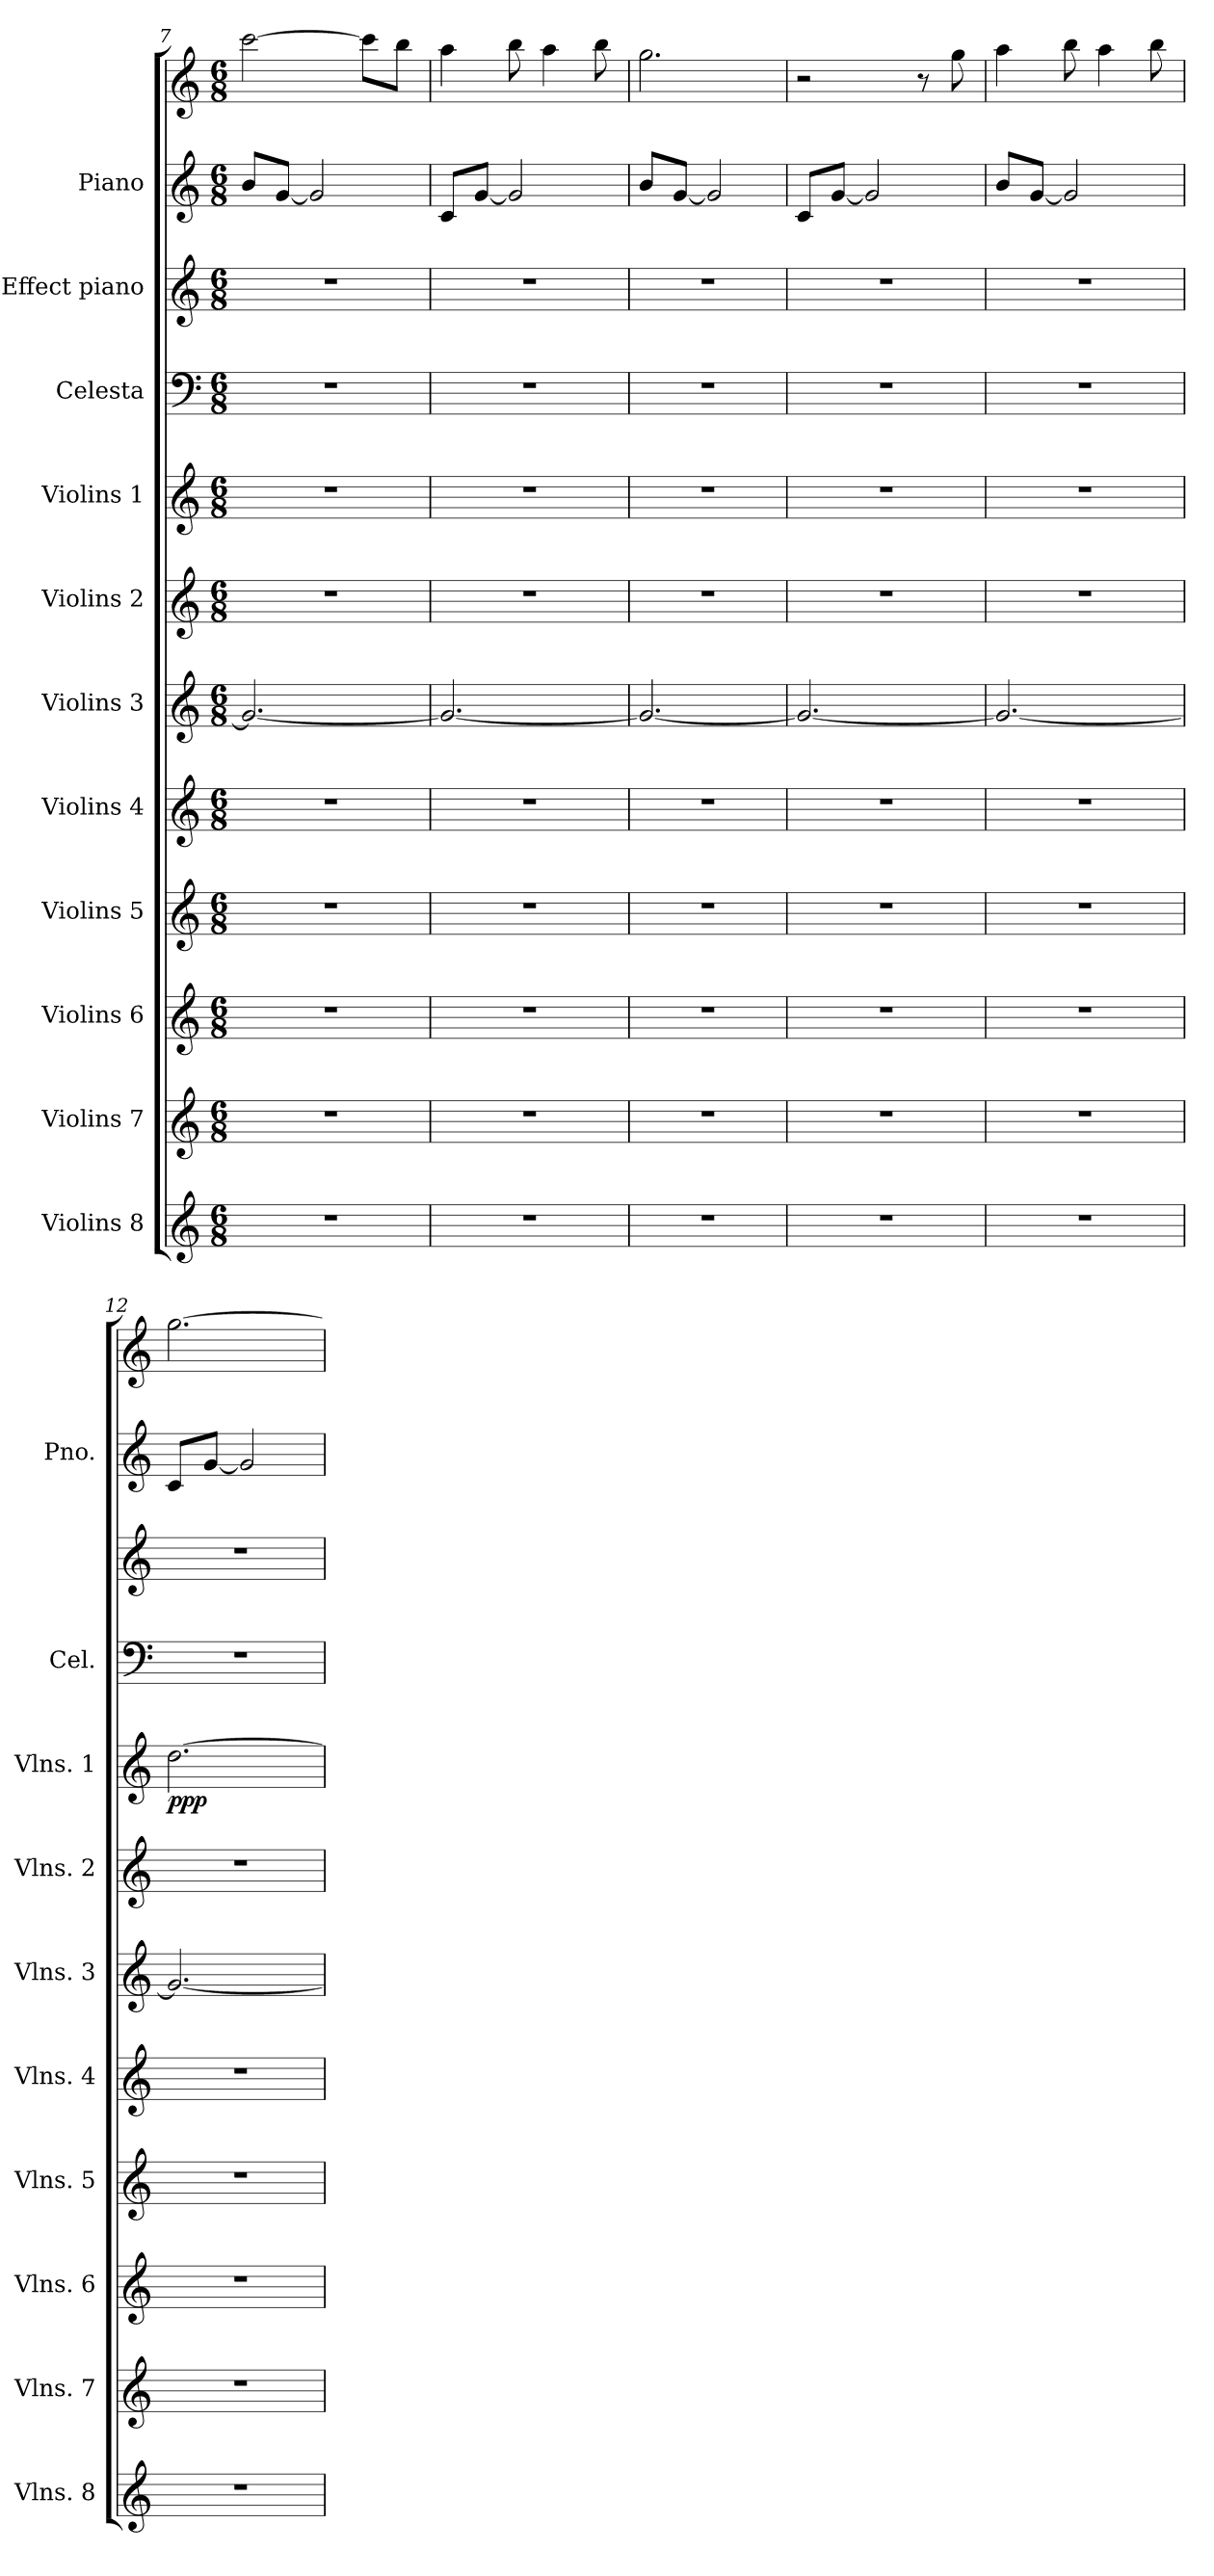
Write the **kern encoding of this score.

**kern	**kern	**kern	**kern	**kern	**kern	**kern	**kern	**dynam	**kern	**kern	**kern	**kern
*part11	*part10	*part9	*part8	*part7	*part6	*part5	*part4	*part4	*part3	*part2	*part1	*part1
*staff12	*staff11	*staff10	*staff9	*staff8	*staff7	*staff6	*staff5	*staff5	*staff4	*staff3	*staff2	*staff1
*I"Violins 8	*I"Violins 7	*I"Violins 6	*I"Violins 5	*I"Violins 4	*I"Violins 3	*I"Violins 2	*I"Violins 1	*	*I"Celesta	*I"Effect piano	*I"Piano	*
*I'Vlns. 8	*I'Vlns. 7	*I'Vlns. 6	*I'Vlns. 5	*I'Vlns. 4	*I'Vlns. 3	*I'Vlns. 2	*I'Vlns. 1	*	*I'Cel.	*	*I'Pno.	*
*clefG2	*clefG2	*clefG2	*clefG2	*clefG2	*clefG2	*clefG2	*clefG2	*	*clefF4	*clefG2	*clefG2	*clefG2
*k[]	*k[]	*k[]	*k[]	*k[]	*k[]	*k[]	*k[]	*	*k[]	*k[]	*k[]	*k[]
*M6/8	*M6/8	*M6/8	*M6/8	*M6/8	*M6/8	*M6/8	*M6/8	*	*M6/8	*M6/8	*M6/8	*M6/8
=7	=7	=7	=7	=7	=7	=7	=7	=7	=7	=7	=7	=7
2.r	2.r	2.r	2.r	2.r	2.g/_	2.r	2.r	.	2.r	2.r	8b/L	[2ccc\
.	.	.	.	.	.	.	.	.	.	.	[8g/J	.
.	.	.	.	.	.	.	.	.	.	.	2g/]	.
.	.	.	.	.	.	.	.	.	.	.	.	8ccc\L]
.	.	.	.	.	.	.	.	.	.	.	.	8bb\J
=8	=8	=8	=8	=8	=8	=8	=8	=8	=8	=8	=8	=8
2.r	2.r	2.r	2.r	2.r	2.g/_	2.r	2.r	.	2.r	2.r	8c/L	4aa\
.	.	.	.	.	.	.	.	.	.	.	[8g/J	.
.	.	.	.	.	.	.	.	.	.	.	2g/]	8bb\
.	.	.	.	.	.	.	.	.	.	.	.	4aa\
.	.	.	.	.	.	.	.	.	.	.	.	8bb\
=9	=9	=9	=9	=9	=9	=9	=9	=9	=9	=9	=9	=9
2.r	2.r	2.r	2.r	2.r	2.g/_	2.r	2.r	.	2.r	2.r	8b/L	2.gg\
.	.	.	.	.	.	.	.	.	.	.	[8g/J	.
.	.	.	.	.	.	.	.	.	.	.	2g/]	.
!!LO:LB:g=z
=10	=10	=10	=10	=10	=10	=10	=10	=10	=10	=10	=10	=10
2.r	2.r	2.r	2.r	2.r	2.g/_	2.r	2.r	.	2.r	2.r	8c/L	2r
.	.	.	.	.	.	.	.	.	.	.	[8g/J	.
.	.	.	.	.	.	.	.	.	.	.	2g/]	.
.	.	.	.	.	.	.	.	.	.	.	.	8r
.	.	.	.	.	.	.	.	.	.	.	.	8gg\
=11	=11	=11	=11	=11	=11	=11	=11	=11	=11	=11	=11	=11
2.r	2.r	2.r	2.r	2.r	2.g/_	2.r	2.r	.	2.r	2.r	8b/L	4aa\
.	.	.	.	.	.	.	.	.	.	.	[8g/J	.
.	.	.	.	.	.	.	.	.	.	.	2g/]	8bb\
.	.	.	.	.	.	.	.	.	.	.	.	4aa\
.	.	.	.	.	.	.	.	.	.	.	.	8bb\
=12	=12	=12	=12	=12	=12	=12	=12	=12	=12	=12	=12	=12
!	!	!	!	!	!	!	!	!LO:DY:b	!	!	!	!
2.r	2.r	2.r	2.r	2.r	2.g/_	2.r	[2.dd\	ppp	2.r	2.r	8c/L	[2.gg\
.	.	.	.	.	.	.	.	.	.	.	[8g/J	.
.	.	.	.	.	.	.	.	.	.	.	2g/]	.
=	=	=	=	=	=	=	=	=	=	=	=	=
*-	*-	*-	*-	*-	*-	*-	*-	*-	*-	*-	*-	*-
